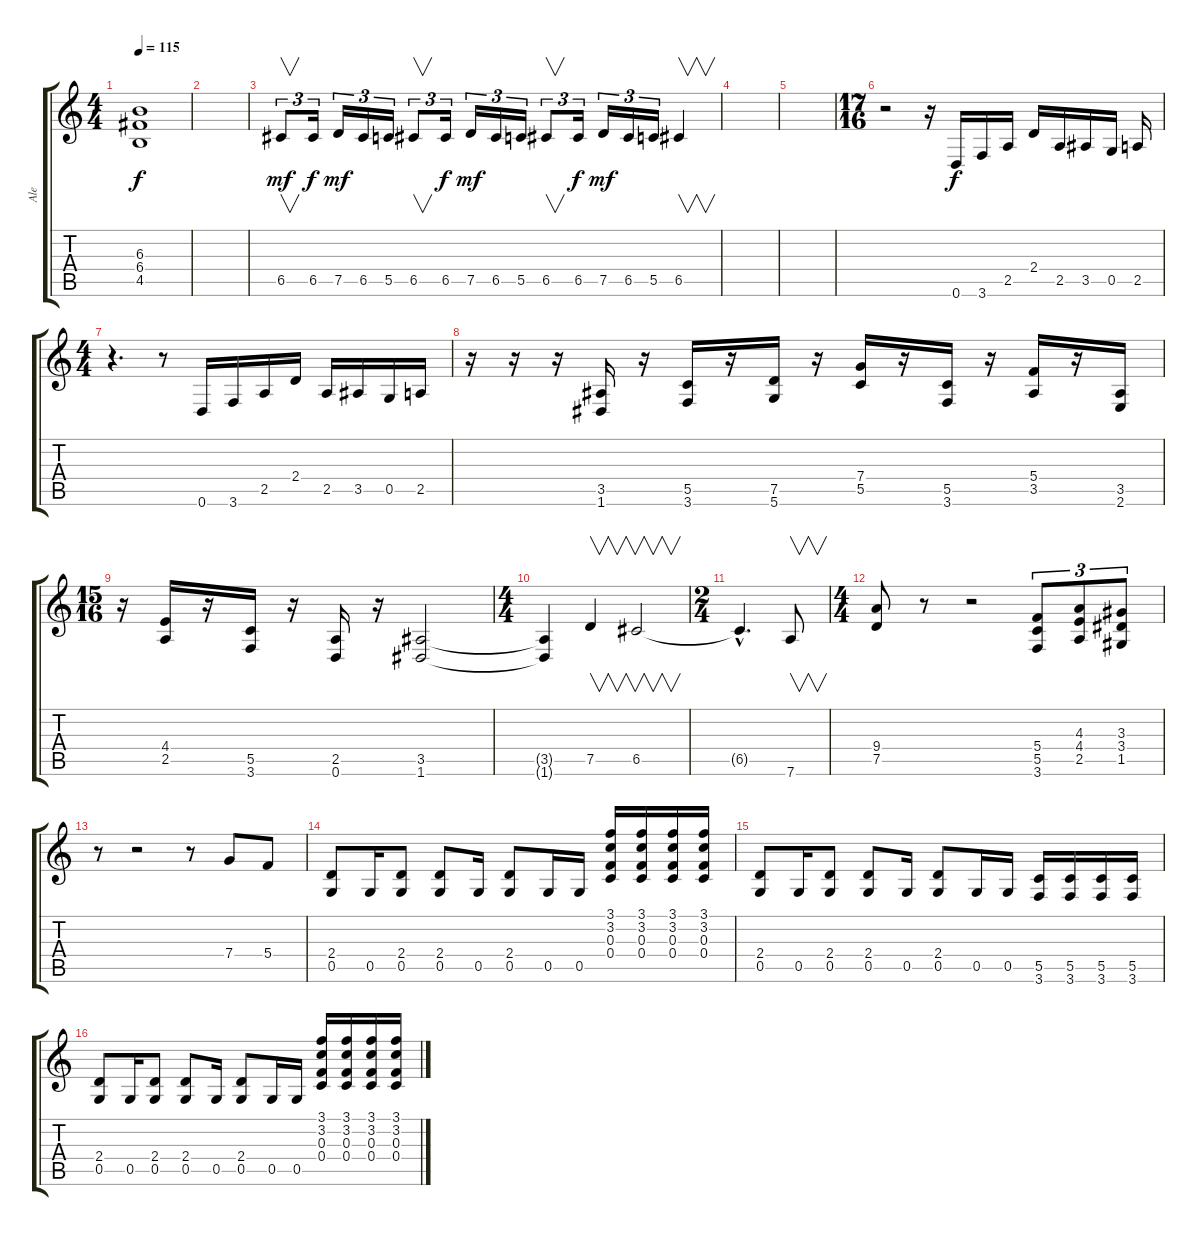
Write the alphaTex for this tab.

\track ("Ale" "Ale") {instrument distortionguitar}
\staff {score tabs}
\tuning (D4 A3 F3 C3 G2 D2) {hide}
\ts (4 4)
\tempo 115
\clef g2
\ks c
(6.3 6.4 4.5).1{dy f} |
|
6.5.8{v tu (3 2) dy mf} 6.5.16{tu (3 2) dy f} 7.5.16{tu (3 2) dy mf} 6.5.16{tu (3 2)} 5.5.16{tu (3 2)} 6.5.8{v tu (3 2)} 6.5.16{tu (3 2) dy f} 7.5.16{tu (3 2) dy mf} 6.5.16{tu (3 2)} 5.5.16{tu (3 2)} 6.5.8{v tu (3 2)} 6.5.16{tu (3 2) dy f} 7.5.16{tu (3 2) dy mf} 6.5.16{tu (3 2)} 5.5.16{tu (3 2)} 6.5.4{v} |
|
|
\ts (17 16)
r.2 r.16 0.6.16{dy f} 3.6.16 2.5.16 2.4.16 2.5.16 3.5.16 0.5.16 2.5.16 |
\ts (4 4)
r.4{d} r.8 0.6.16 3.6.16 2.5.16 2.4.16 2.5.16 3.5.16 0.5.16 2.5.16 |
r.16 r.16 r.16 (3.5 1.6).16 r.16 (5.5 3.6).16 r.16 (7.5 5.6).16 r.16 (7.4 5.5).16 r.16 (5.5 3.6).16 r.16 (5.4 3.5).16 r.16 (3.5 2.6).16 |
\ts (15 16)
r.16 (4.4 2.5).16 r.16 (5.5 3.6).16 r.16 (2.5 0.6).16 r.16 (3.5 1.6).2 |
\ts (4 4)
(3.5{t} 1.6{t}).4 7.5.4{v} 6.5.2{v} |
\ts (2 4)
6.5{hac t}.4{d} 7.6.8{v} |
\ts (4 4)
(9.4 7.5).8 r.8 r.2 (5.4 5.5 3.6).8{tu (3 2) volume 15} (4.3 4.4 2.5).8{tu (3 2)} (3.3 3.4 1.5).8{tu (3 2)} |
r.8 r.2 r.8 7.4.8 5.4.8 |
(2.4 0.5).8{volume 12} 0.5.16 (2.4 0.5).8 (2.4 0.5).8 0.5.16 (2.4 0.5).8 0.5.16 0.5.16 (3.1 3.2 0.3 0.4).16 (3.1 3.2 0.3 0.4).16 (3.1 3.2 0.3 0.4).16 (3.1 3.2 0.3 0.4).16 |
(2.4 0.5).8 0.5.16 (2.4 0.5).8 (2.4 0.5).8 0.5.16 (2.4 0.5).8 0.5.16 0.5.16 (5.5 3.6).16 (5.5 3.6).16 (5.5 3.6).16 (5.5 3.6).16 |
(2.4 0.5).8 0.5.16 (2.4 0.5).8 (2.4 0.5).8 0.5.16 (2.4 0.5).8 0.5.16 0.5.16 (3.1 3.2 0.3 0.4).16 (3.1 3.2 0.3 0.4).16 (3.1 3.2 0.3 0.4).16 (3.1 3.2 0.3 0.4).16
